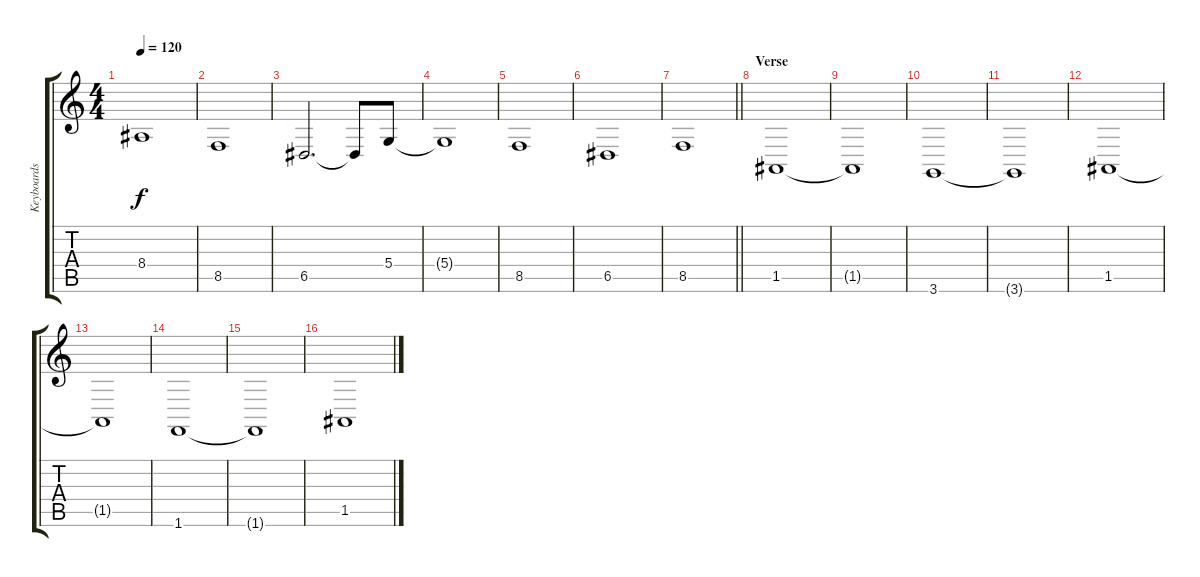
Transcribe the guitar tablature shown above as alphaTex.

\track ("Keyboards 2" "Keyboards ") {instrument stringensemble1}
\staff {score tabs}
\tuning (E4 B3 G3 D3 A2 E2) {hide}
\ts (4 4)
\tempo 120
\clef g2
\ks c
8.4.1{dy f} |
8.5.1 |
6.5.2{d} 6.5{t}.8 5.4.8 |
5.4{t}.1 |
8.5.1 |
6.5.1 |
\barLineRight lightlight
8.5.1 |
\section ("" "Verse")
1.5.1 |
1.5{t}.1 |
3.6.1 |
3.6{t}.1 |
1.5.1 |
1.5{t}.1 |
1.6.1 |
1.6{t}.1 |
1.5.1
